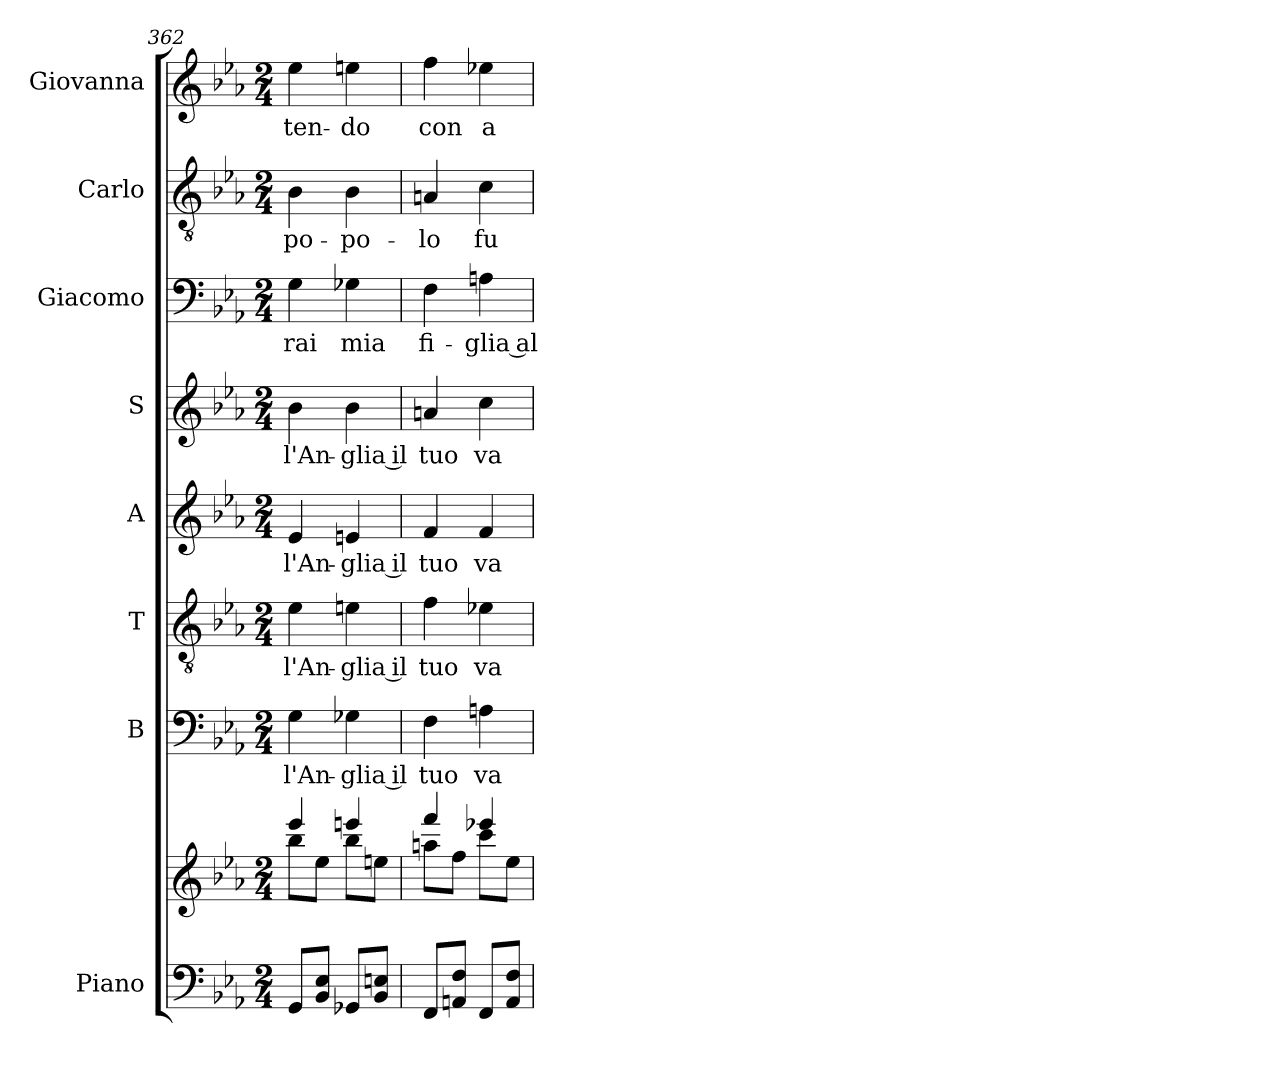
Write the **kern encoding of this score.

**kern	**kern	**kern	**text	**kern	**text	**kern	**text	**kern	**text	**kern	**text	**kern	**text	**kern	**text
*part8	*part8	*part7	*part7	*part6	*part6	*part5	*part5	*part4	*part4	*part3	*part3	*part2	*part2	*part1	*part1
*staff9	*staff8	*staff7	*staff7	*staff6	*staff6	*staff5	*staff5	*staff4	*staff4	*staff3	*staff3	*staff2	*staff2	*staff1	*staff1
*I"Piano	*	*I"B	*	*I"T	*	*I"A	*	*I"S	*	*I"Giacomo	*	*I"Carlo	*	*I"Giovanna	*
*I'Pno	*	*I'B	*	*I'T	*	*I'A	*	*I'S	*	*	*	*	*	*	*
*clefF4	*clefG2	*clefF4	*	*clefGv2	*	*clefG2	*	*clefG2	*	*clefF4	*	*clefGv2	*	*clefG2	*
*k[b-e-a-]	*k[b-e-a-]	*k[b-e-a-]	*	*k[b-e-a-]	*	*k[b-e-a-]	*	*k[b-e-a-]	*	*k[b-e-a-]	*	*k[b-e-a-]	*	*k[b-e-a-]	*
*M2/4	*M2/4	*M2/4	*	*M2/4	*	*M2/4	*	*M2/4	*	*M2/4	*	*M2/4	*	*M2/4	*
=362	=362	=362	=362	=362	=362	=362	=362	=362	=362	=362	=362	=362	=362	=362	=362
*	*^	*	*	*	*	*	*	*	*	*	*	*	*	*	*
!	!	!	!	!LO:LY:b	!	!LO:LY:b	!	!LO:LY:b	!	!LO:LY:b	!	!LO:LY:b	!	!LO:LY:b	!	!LO:LY:b
8GG/L	4eee-/	8bb-\L	4G\	-l'An-	4e-\	-l'An-	4e-/	-l'An-	4b-\	-l'An-	4G\	-rai	4B-\	po-	4ee-\	-ten-
8BB-/ 8E-/J	.	8ee-\J	.	.	.	.	.	.	.	.	.	.	.	.	.	.
!	!	!	!	!LO:LY:b	!	!LO:LY:b	!	!LO:LY:b	!	!LO:LY:b	!	!LO:LY:b	!	!LO:LY:b	!	!LO:LY:b
8GG-X/L	4eeen/	8bb-\L	4G-X\	-glia il	4en\	-glia il	4en/	-glia il	4b-\	-glia il	4G-X\	mia	4B-\	-po-	4een\	-do
8BB-/ 8En/J	.	8een\J	.	.	.	.	.	.	.	.	.	.	.	.	.	.
=363	=363	=363	=363	=363	=363	=363	=363	=363	=363	=363	=363	=363	=363	=363	=363	=363
!	!	!	!	!LO:LY:b	!	!LO:LY:b	!	!LO:LY:b	!	!LO:LY:b	!	!LO:LY:b	!	!LO:LY:b	!	!LO:LY:b
8FF/L	4fff/	8aan\L	4F\	tuo	4f\	tuo	4f/	tuo	4an/	tuo	4F\	fi-	4An/	-lo	4ff\	con
8AAn/ 8F/J	.	8ff\J	.	.	.	.	.	.	.	.	.	.	.	.	.	.
!	!	!	!	!LO:LY:b	!	!LO:LY:b	!	!LO:LY:b	!	!LO:LY:b	!	!LO:LY:b	!	!LO:LY:b	!	!LO:LY:b
8FF/L	4eee-X/	8ccc\L	4An\	va-	4e-X\	va-	4f/	va-	4cc\	va-	4An\	-glia al-	4c\	fu-	4ee-X\	a-
8AA/ 8F/J	.	8ee-\J	.	.	.	.	.	.	.	.	.	.	.	.	.	.
*	*v	*v	*	*	*	*	*	*	*	*	*	*	*	*	*	*
=	=	=	=	=	=	=	=	=	=	=	=	=	=	=	=
*-	*-	*-	*-	*-	*-	*-	*-	*-	*-	*-	*-	*-	*-	*-	*-
